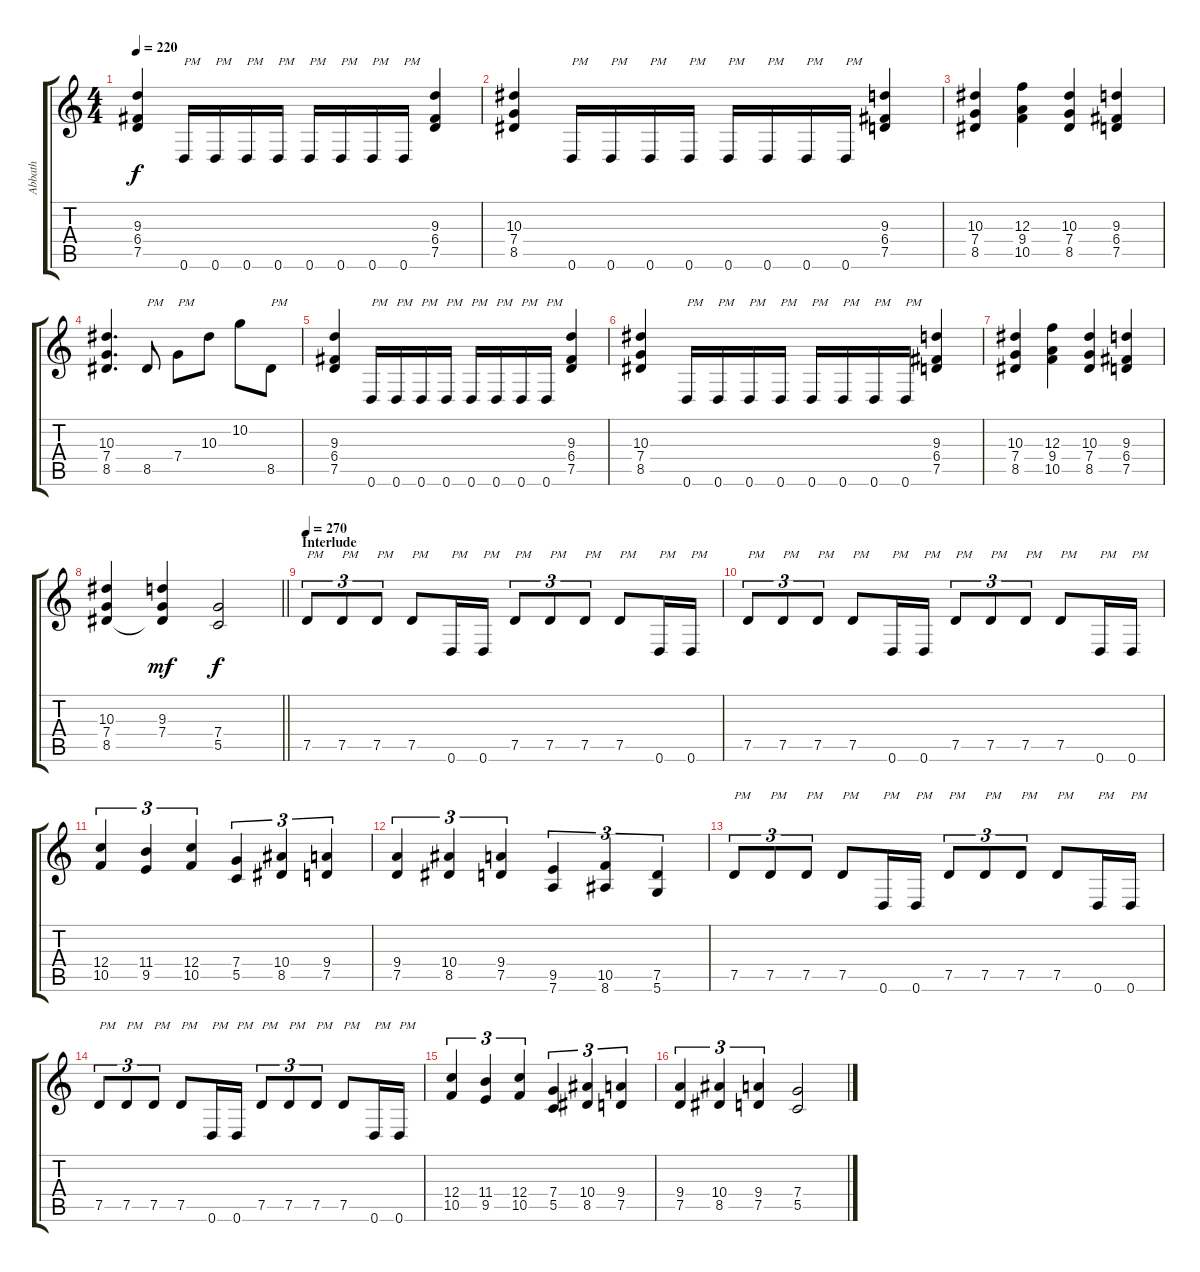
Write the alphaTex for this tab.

\track ("Abbath" "Abbath") {instrument distortionguitar}
\staff {score tabs}
\tuning (D4 A3 F3 C3 G2 D2) {hide}
\ts (4 4)
\tempo 220
\clef g2
\ks c
(9.3 6.4 7.5).4{dy f} 0.6.16{txt "PM"} 0.6.16{txt "PM"} 0.6.16{txt "PM"} 0.6.16{txt "PM"} 0.6.16{txt "PM"} 0.6.16{txt "PM"} 0.6.16{txt "PM"} 0.6.16{txt "PM"} (9.3 6.4 7.5).4 |
(10.3 7.4 8.5).4 0.6.16{txt "PM"} 0.6.16{txt "PM"} 0.6.16{txt "PM"} 0.6.16{txt "PM"} 0.6.16{txt "PM"} 0.6.16{txt "PM"} 0.6.16{txt "PM"} 0.6.16{txt "PM"} (9.3 6.4 7.5).4 |
(10.3 7.4 8.5).4 (12.3 9.4 10.5).4 (10.3 7.4 8.5).4 (9.3 6.4 7.5).4 |
(10.3 7.4 8.5).4{d} 8.5.8{txt "PM"} 7.4.8{txt "PM"} 10.3.8 10.2.8 8.5.8{txt "PM"} |
(9.3 6.4 7.5).4 0.6.16{txt "PM"} 0.6.16{txt "PM"} 0.6.16{txt "PM"} 0.6.16{txt "PM"} 0.6.16{txt "PM"} 0.6.16{txt "PM"} 0.6.16{txt "PM"} 0.6.16{txt "PM"} (9.3 6.4 7.5).4 |
(10.3 7.4 8.5).4 0.6.16{txt "PM"} 0.6.16{txt "PM"} 0.6.16{txt "PM"} 0.6.16{txt "PM"} 0.6.16{txt "PM"} 0.6.16{txt "PM"} 0.6.16{txt "PM"} 0.6.16{txt "PM"} (9.3 6.4 7.5).4 |
(10.3 7.4 8.5).4 (12.3 9.4 10.5).4 (10.3 7.4 8.5).4 (9.3 6.4 7.5).4 |
\barLineRight lightlight
(10.3 7.4 8.5).4 (9.3 7.4 8.5{t}).4{dy mf} (7.4 5.5).2{dy f} |
\section ("" "Interlude")
\tempo 270
7.5.8{tu (3 2) txt "PM"} 7.5.8{tu (3 2) txt "PM"} 7.5.8{tu (3 2) txt "PM"} 7.5.8{txt "PM"} 0.6.16{txt "PM"} 0.6.16{txt "PM"} 7.5.8{tu (3 2) txt "PM"} 7.5.8{tu (3 2) txt "PM"} 7.5.8{tu (3 2) txt "PM"} 7.5.8{txt "PM"} 0.6.16{txt "PM"} 0.6.16{txt "PM"} |
7.5.8{tu (3 2) txt "PM"} 7.5.8{tu (3 2) txt "PM"} 7.5.8{tu (3 2) txt "PM"} 7.5.8{txt "PM"} 0.6.16{txt "PM"} 0.6.16{txt "PM"} 7.5.8{tu (3 2) txt "PM"} 7.5.8{tu (3 2) txt "PM"} 7.5.8{tu (3 2) txt "PM"} 7.5.8{txt "PM"} 0.6.16{txt "PM"} 0.6.16{txt "PM"} |
(12.4 10.5).4{tu (3 2)} (11.4 9.5).4{tu (3 2)} (12.4 10.5).4{tu (3 2)} (7.4 5.5).4{tu (3 2)} (10.4 8.5).4{tu (3 2)} (9.4 7.5).4{tu (3 2)} |
(9.4 7.5).4{tu (3 2)} (10.4 8.5).4{tu (3 2)} (9.4 7.5).4{tu (3 2)} (9.5 7.6).4{tu (3 2)} (10.5 8.6).4{tu (3 2)} (7.5 5.6).4{tu (3 2)} |
7.5.8{tu (3 2) txt "PM"} 7.5.8{tu (3 2) txt "PM"} 7.5.8{tu (3 2) txt "PM"} 7.5.8{txt "PM"} 0.6.16{txt "PM"} 0.6.16{txt "PM"} 7.5.8{tu (3 2) txt "PM"} 7.5.8{tu (3 2) txt "PM"} 7.5.8{tu (3 2) txt "PM"} 7.5.8{txt "PM"} 0.6.16{txt "PM"} 0.6.16{txt "PM"} |
7.5.8{tu (3 2) txt "PM"} 7.5.8{tu (3 2) txt "PM"} 7.5.8{tu (3 2) txt "PM"} 7.5.8{txt "PM"} 0.6.16{txt "PM"} 0.6.16{txt "PM"} 7.5.8{tu (3 2) txt "PM"} 7.5.8{tu (3 2) txt "PM"} 7.5.8{tu (3 2) txt "PM"} 7.5.8{txt "PM"} 0.6.16{txt "PM"} 0.6.16{txt "PM"} |
(12.4 10.5).4{tu (3 2)} (11.4 9.5).4{tu (3 2)} (12.4 10.5).4{tu (3 2)} (7.4 5.5).4{tu (3 2)} (10.4 8.5).4{tu (3 2)} (9.4 7.5).4{tu (3 2)} |
(9.4 7.5).4{tu (3 2)} (10.4 8.5).4{tu (3 2)} (9.4 7.5).4{tu (3 2)} (7.4 5.5).2
